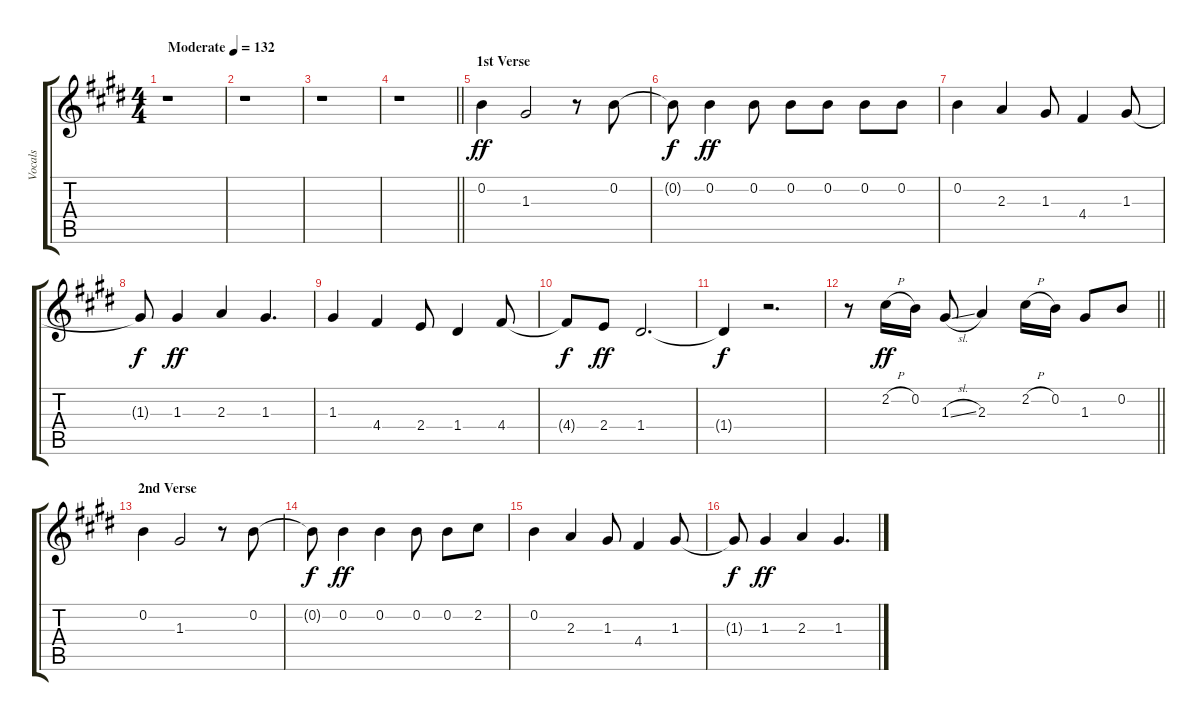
\track ("Vocals" "Vocals") {instrument electricguitarjazz}
\staff {score tabs}
\tuning (E4 B3 G3 D3 A2 E2) {hide}
\ts (4 4)
\tempo (132 "Moderate")
\clef g2
\ks e
r.1{dy ff instrument electricguitarjazz} |
r.1 |
r.1 |
\barLineRight lightlight
r.1 |
\section ("" "1st Verse")
0.2.4 1.3.2 r.8 0.2.8 |
0.2{t}.8{dy f} 0.2.4{dy ff} 0.2.8 0.2.8 0.2.8 0.2.8 0.2.8 |
0.2.4 2.3.4 1.3.8 4.4.4 1.3.8 |
1.3{t}.8{dy f} 1.3.4{dy ff} 2.3.4 1.3.4{d} |
1.3.4 4.4.4 2.4.8 1.4.4 4.4.8 |
4.4{t}.8{dy f} 2.4.8{dy ff} 1.4.2{d} |
1.4{t}.4{dy f} r.2{d} |
\barLineRight lightlight
r.8 2.2{h}.16{dy ff} 0.2.16 1.3{sl}.8 2.3.4 2.2{h}.16 0.2.16 1.3.8 0.2.8 |
\section ("" "2nd Verse")
0.2.4 1.3.2 r.8 0.2.8 |
0.2{t}.8{dy f} 0.2.4{dy ff} 0.2.4 0.2.8 0.2.8 2.2.8 |
0.2.4 2.3.4 1.3.8 4.4.4 1.3.8 |
1.3{t}.8{dy f} 1.3.4{dy ff} 2.3.4 1.3.4{d}
